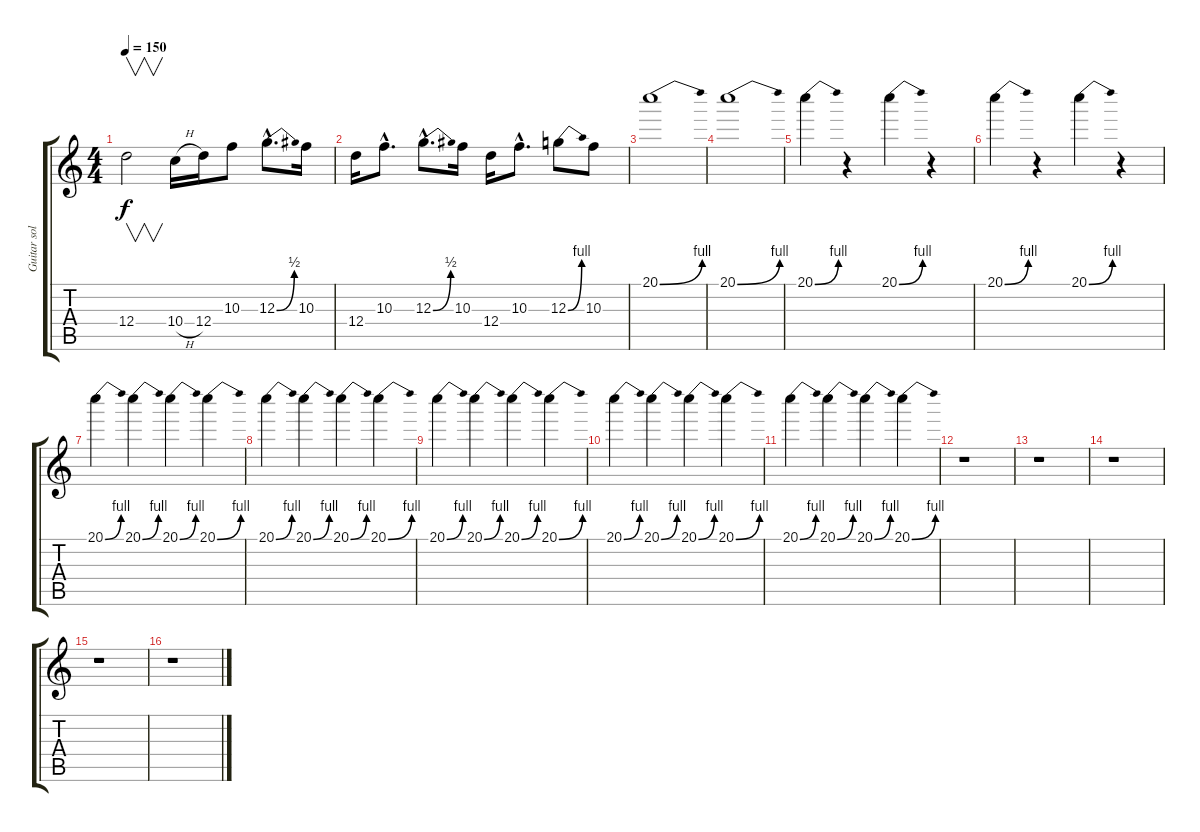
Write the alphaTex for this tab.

\track ("Guitar solo 2" "Guitar sol") {instrument distortionguitar}
\staff {score tabs}
\tuning (E4 B3 G3 D3 A2 E2) {hide}
\ts (4 4)
\tempo 150
\clef g2
\ks c
12.4.2{v dy f} 10.4{h}.16 12.4.16 10.3.8 12.3{be (bend 0 0 60 2) hac}.8{d} 10.3.16 |
12.4.16 10.3{hac}.8{d} 12.3{be (bend 0 0 60 2) hac}.8{d} 10.3.16 12.4.16 10.3{hac}.8{d} 12.3{be (bend 0 0 60 4)}.8 10.3.8 |
20.1{be (bend 0 0 60 4)}.1 |
20.1{be (bend 0 0 60 4)}.1 |
20.1{be (bend 0 0 60 4)}.4 r.4 20.1{be (bend 0 0 60 4)}.4 r.4 |
20.1{be (bend 0 0 60 4)}.4 r.4 20.1{be (bend 0 0 60 4)}.4 r.4 |
20.1{be (bend 0 0 60 4)}.4 20.1{be (bend 0 0 60 4)}.4 20.1{be (bend 0 0 60 4)}.4 20.1{be (bend 0 0 60 4)}.4 |
20.1{be (bend 0 0 60 4)}.4{volume 14} 20.1{be (bend 0 0 60 4)}.4 20.1{be (bend 0 0 60 4)}.4 20.1{be (bend 0 0 60 4)}.4 |
20.1{be (bend 0 0 60 4)}.4{volume 12} 20.1{be (bend 0 0 60 4)}.4 20.1{be (bend 0 0 60 4)}.4 20.1{be (bend 0 0 60 4)}.4 |
20.1{be (bend 0 0 60 4)}.4{volume 8} 20.1{be (bend 0 0 60 4)}.4 20.1{be (bend 0 0 60 4)}.4 20.1{be (bend 0 0 60 4)}.4 |
20.1{be (bend 0 0 60 4)}.4{volume 4} 20.1{be (bend 0 0 60 4)}.4 20.1{be (bend 0 0 60 4)}.4 20.1{be (bend 0 0 60 4)}.4 |
r.1 |
r.1 |
r.1 |
r.1 |
r.1
